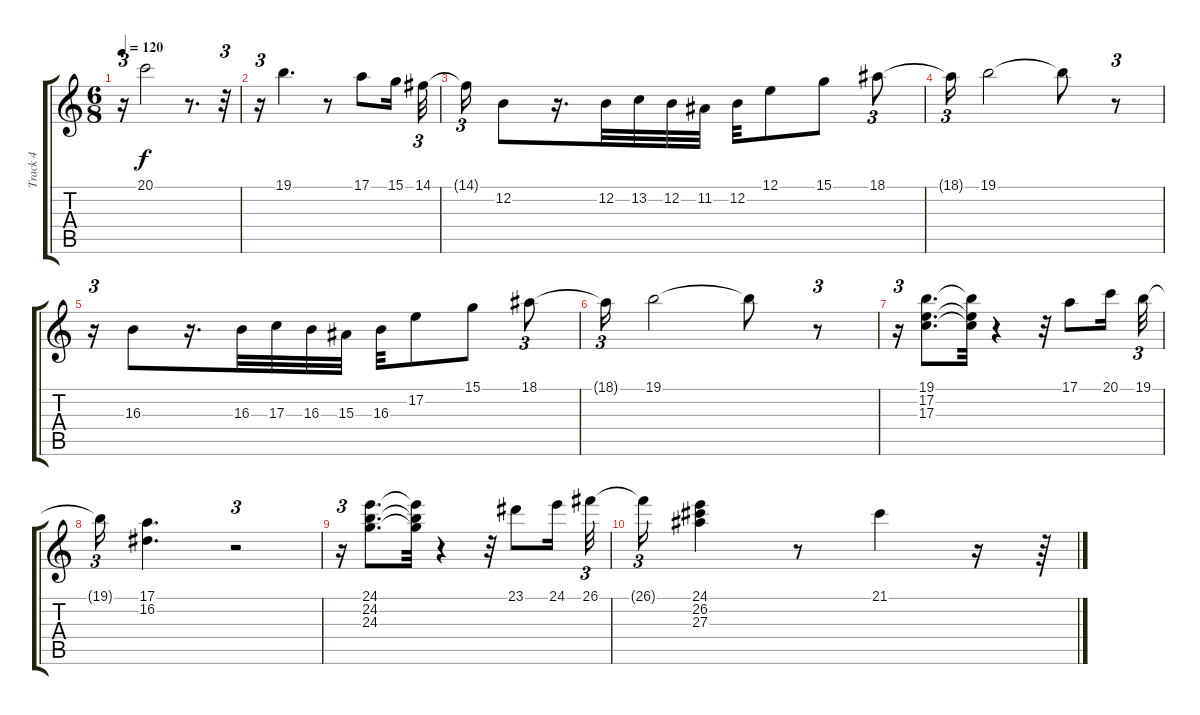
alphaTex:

\track ("Track 4" "Track 4") {instrument acousticgrandpiano}
\staff {score tabs}
\tuning (E4 B3 G3 D3 A2 E2) {hide}
\ts (6 8)
\tempo 120
\clef g2
\ks c
r.16{tu (3 2) dy f} 20.1.2 r.8{d} r.32{tu (3 2)} |
r.16{tu (3 2)} 19.1.4{d} r.8 17.1.8 15.1.16 14.1.32{tu (3 2)} |
14.1{t}.16{tu (3 2)} 12.2.8 r.16{d} 12.2.32 13.2.32 12.2.32 11.2.32 12.2.32 12.1.8 15.1.8 18.1.8{tu (3 2)} |
18.1{t}.16{tu (3 2)} 19.1.2 19.1{t}.8 r.8{tu (3 2)} |
r.16{tu (3 2)} 16.3.8 r.16{d} 16.3.32 17.3.32 16.3.32 15.3.32 16.3.32 17.2.8 15.1.8 18.1.8{tu (3 2)} |
18.1{t}.16{tu (3 2)} 19.1.2 19.1{t}.8 r.8{tu (3 2)} |
r.16{tu (3 2)} (19.1 17.2 17.3).8{d} (19.1{t} 17.2{t} 17.3{t}).32 r.4 r.32 17.1.8 20.1.16 19.1.32{tu (3 2)} |
19.1{t}.16{tu (3 2)} (17.1 16.2).4{d} r.2{tu (3 2)} |
r.16{tu (3 2)} (24.1 24.2 24.3).8{d} (24.1{t} 24.2{t} 24.3{t}).32 r.4 r.32 23.1.8 24.1.16 26.1.32{tu (3 2)} |
26.1{t}.16{tu (3 2)} (24.1 26.2 27.3).4 r.8 21.1.4 r.16 r.64
